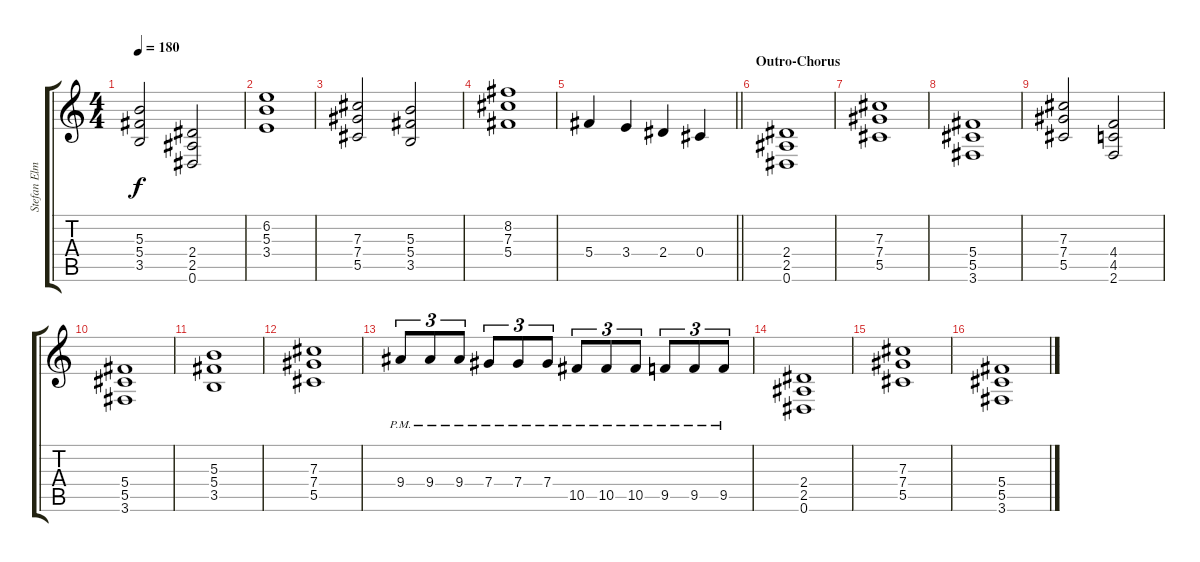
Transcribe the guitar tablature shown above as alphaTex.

\track ("Stefan Elmgren" "Stefan Elm") {instrument distortionguitar}
\staff {score tabs}
\tuning (Eb4 Bb3 Gb3 Db3 Ab2 Eb2) {hide}
\ts (4 4)
\tempo 180
\clef g2
\ks c
(5.3 5.4 3.5).2{dy f} (2.4 2.5 0.6).2 |
(6.2 5.3 3.4).1 |
(7.3 7.4 5.5).2 (5.3 5.4 3.5).2 |
(8.2 7.3 5.4).1 |
\barLineRight lightlight
5.4.4 3.4.4 2.4.4 0.4.4 |
\section ("" "Outro-Chorus")
(2.4 2.5 0.6).1 |
(7.3 7.4 5.5).1 |
(5.4 5.5 3.6).1 |
(7.3 7.4 5.5).2 (4.4 4.5 2.6).2 |
(5.4 5.5 3.6).1 |
(5.3 5.4 3.5).1 |
(7.3 7.4 5.5).1 |
9.4{pm}.8{tu (3 2)} 9.4{pm}.8{tu (3 2)} 9.4{pm}.8{tu (3 2)} 7.4{pm}.8{tu (3 2)} 7.4{pm}.8{tu (3 2)} 7.4{pm}.8{tu (3 2)} 10.5{pm}.8{tu (3 2)} 10.5{pm}.8{tu (3 2)} 10.5{pm}.8{tu (3 2)} 9.5{pm}.8{tu (3 2)} 9.5{pm}.8{tu (3 2)} 9.5{pm}.8{tu (3 2)} |
(2.4 2.5 0.6).1 |
(7.3 7.4 5.5).1 |
(5.4 5.5 3.6).1
